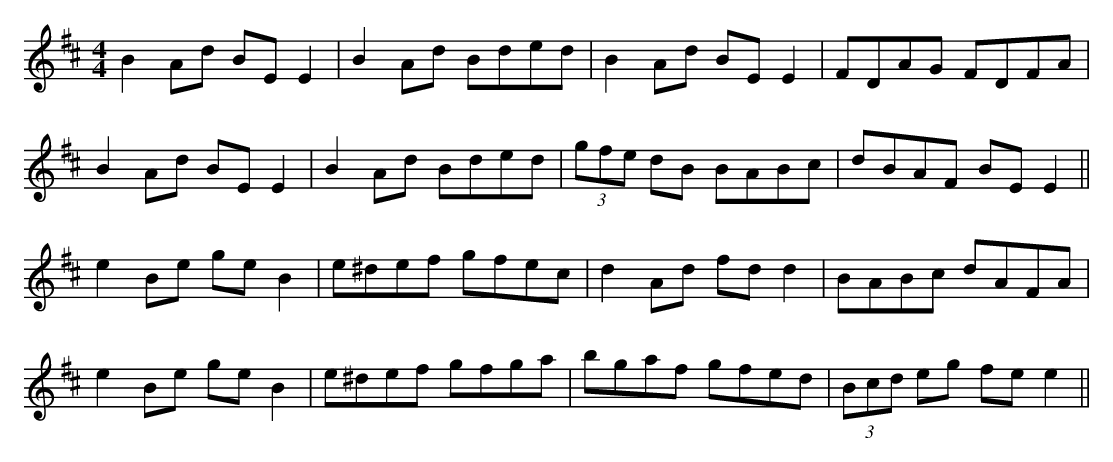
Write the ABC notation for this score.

X:1
M:4/4
K:Edor
B2 Ad BE E2|B2 Ad Bded|B2 Ad BE E2|FDAG FDFA|
B2 Ad BE E2|B2 Ad Bded|(3gfe dB BABc|dBAF BE E2||
e2 Be ge B2|e^def gfec|d2 Ad fd d2|BABc dAFA|
e2 Be ge B2|e^def gfga|bgaf gfed|(3Bcd eg fe e2||
